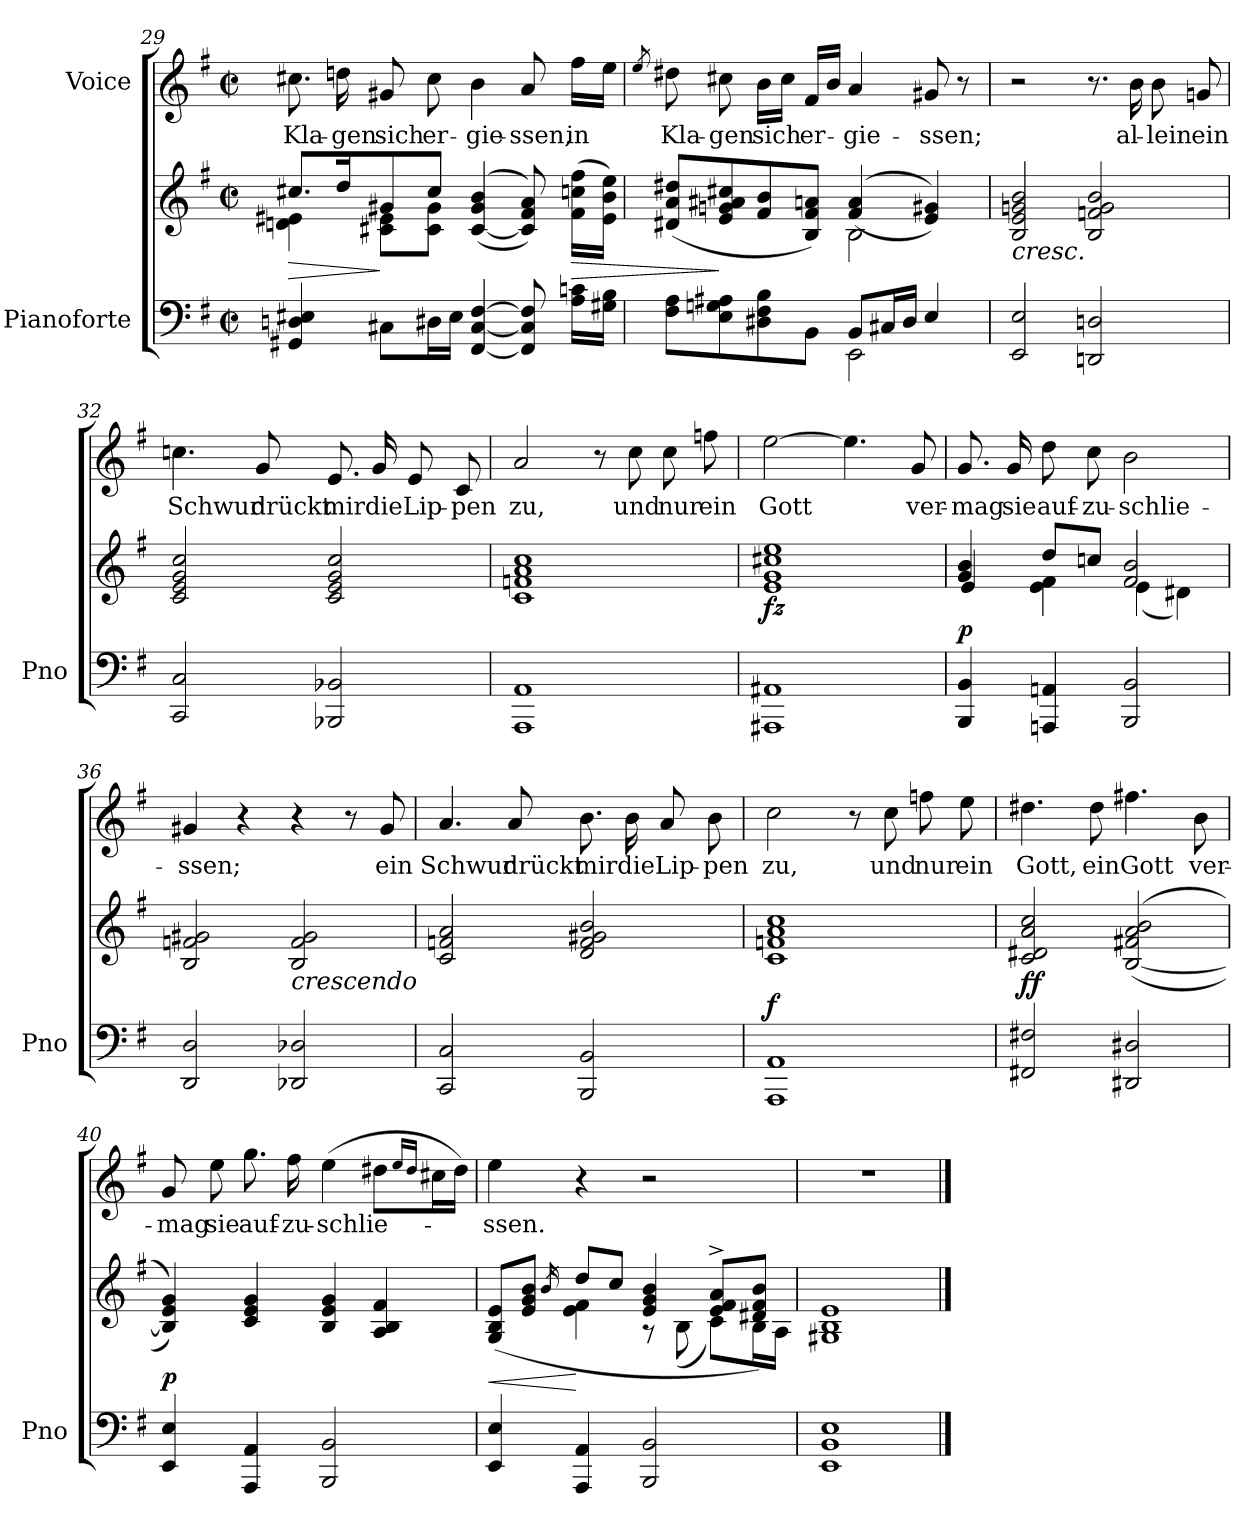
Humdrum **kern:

**kern	**kern	**dynam	**kern	**text
*part2	*part2	*part2	*part1	*part1
*staff3	*staff2	*staff2/3	*staff1	*staff1
*I"Pianoforte	*	*	*I"Voice	*
*I'Pno	*	*	*	*
*clefF4	*clefG2	*	*clefG2	*
*k[f#]	*k[f#]	*	*k[f#]	*
*G:	*G:	*	*G:	*
*M2/2	*M2/2	*	*M2/2	*
*met(c|)	*met(c|)	*	*met(c|)	*
=29	=29	=29	=29	=29
!	!	!LO:HP:b	!	!LO:LY:b
*	*^	*	*	*
4GG#X/ 4Dn/ 4E#X/	8.cc#X/L	4dn\ 4e#X\	>	8.cc#X\	Kla-
!	!	!	!	!	!LO:LY:b
.	16dd/K	.	.	16ddn\	-gen
!	!	!	!	!	!LO:LY:b
8C#X\L	8g#X/	8c#X\ 8e#\L	]	8g#X/	sich
!	!	!	!	!	!LO:LY:b
16D#X\L	8cc#/J	8c#\ 8g#\J	.	8cc#\	er-
16E#\JJ	.	.	.	.	.
!	!	!	!	!	!LO:LY:b
[4FF#/ [4C#/ [4F#/	((<[<4c#/ 4g#/ 4b/	4ryy	.	4b\	-gie-
!	!	!	!	!	!LO:LY:b
8FF#/] 8C#/] 8F#/]	8c#/] 8f#/ 8a/))	4ryy	.	8a/	-ssen,
!	!	!	!LO:HP:b	!	!LO:LY:b
16A\ 16cn\LL	(>16f#\ 16ccn\ 16ff#\LL	.	>	16ff#\LL	in
16G#X\ 16B\JJ	16e#\ 16b\ 16ee\JJ)	.	.	16ee\JJ	.
=30	=30	=30	=30	=30	=30
.	.	.	.	8qee/	.
*^	*	*	*	*	*
!	!	!	!	!	!	!LO:LY:b
8F#\ 8A\L	2ryy	(<8d#X/ 8a/ 8dd#X/L	2ryy	.	8dd#X\	Kla-
!	!	!	!	!	!	!LO:LY:b
8E\ 8Gn\ 8A#X\	.	8e/ 8gn/ 8a#X/ 8cc#X/	.	]	8cc#X\	-gen
!	!	!	!	!	!	!LO:LY:b
8D#X\ 8F#\ 8B\	.	8f#/ 8b/	.	.	16b\LL	sich
.	.	.	.	.	16cc#\JJ	.
!	!	!	!	!	!	!LO:LY:b
8BB\J	.	8B/ 8f#/ 8an/J)	.	.	16f#/LL	er-
.	.	.	.	.	16b/JJ	.
!	!	!	!	!	!	!LO:LY:b
8BB/L	2EE\	(>(>4f#/ 4a/	2B\	.	4a/	-gie-
16C#X/L	.	.	.	.	.	.
16D#/JJ	.	.	.	.	.	.
!	!	!	!	!	!	!LO:LY:b
4E/	.	4e/ 4g#X/))	.	.	8g#X/	-ssen;
.	.	.	.	.	8r	.
*v	*v	*	*	*	*	*
*	*v	*v	*	*	*
!!LO:LB:g=z
=31	=31	=31	=31	=31
!	!LO:TX:b:i:t=cresc.	!	!	!
2EE/ 2E/	2B/ 2e/ 2gn/ 2b/	.	2r	.
2DDn/ 2Dn/	2B/ 2fn/ 2g/ 2b/	.	8.r	.
!	!	!	!	!LO:LY:b
.	.	.	16b\	al-
!	!	!	!	!LO:LY:b
.	.	.	8b\	-lein
!	!	!	!	!LO:LY:b
.	.	.	8gn/	ein
=32	=32	=32	=32	=32
!	!	!	!	!LO:LY:b
2CC/ 2C/	2c/ 2e/ 2g/ 2cc/	.	4.ccn\	Schwur
!	!	!	!	!LO:LY:b
.	.	.	8g/	drückt
!	!	!	!	!LO:LY:b
2BBB-X/ 2BB-X/	2c/ 2e/ 2g/ 2cc/	.	8.e/	mir
!	!	!	!	!LO:LY:b
.	.	.	16g/	die
!	!	!	!	!LO:LY:b
.	.	.	8e/	Lip-
!	!	!	!	!LO:LY:b
.	.	.	8c/	-pen
=33	=33	=33	=33	=33
!	!	!	!	!LO:LY:b
1AAA 1AA	1c 1fn 1a 1cc	.	2a/	zu,
.	.	.	8r	.
!	!	!	!	!LO:LY:b
.	.	.	8cc\	und
!	!	!	!	!LO:LY:b
.	.	.	8cc\	nur
!	!	!	!	!LO:LY:b
.	.	.	8ffn\	ein
=34	=34	=34	=34	=34
!	!	!LO:DY:b	!	!LO:LY:b
1AAA#X 1AA#X	1e 1g 1cc#X 1ee	fz	[2ee\	Gott
.	.	.	4.ee\]	.
!	!	!	!	!LO:LY:b
.	.	.	8g/	ver-
!!LO:LB:g=z
=35	=35	=35	=35	=35
*	*^	*	*	*
!	!	!	!LO:DY:a=2	!	!LO:LY:b
4BBB/ 4BB/	4g/ 4b/	4e/	p	8.g/	-mag
!	!	!	!	!	!LO:LY:b
.	.	.	.	16g/	sie
!	!	!	!	!	!LO:LY:b
4AAAn/ 4AAn/	8dd/L	4e\ 4f#\	.	8dd\	auf-
!	!	!	!	!	!LO:LY:b
.	8ccn/J	.	.	8cc\	-zu-
!	!	!	!	!	!LO:LY:b
2BBB/ 2BB/	2f#/ 2b/	(4e\	.	2b\	-schlie-
.	.	4d#X\)	.	.	.
=36	=36	=36	=36	=36	=36
!	!	!	!	!	!LO:LY:b
*	*v	*v	*	*	*
2DD/ 2D/	2B/ 2fn/ 2g#X/	.	4g#X/	-ssen;
.	.	.	4r	.
!	!LO:TX:b:i:t=crescendo	!	!	!
2DD-X/ 2D-X/	2B/ 2f/ 2g#/	.	4r	.
.	.	.	8r	.
!	!	!	!	!LO:LY:b
.	.	.	8g#/	ein
=37	=37	=37	=37	=37
!	!	!	!	!LO:LY:b
2CC/ 2C/	2c/ 2fn/ 2a/	.	4.a/	Schwur
!	!	!	!	!LO:LY:b
.	.	.	8a/	drückt
!	!	!	!	!LO:LY:b
2BBB/ 2BB/	2d/ 2f/ 2g#X/ 2b/	.	8.b\	mir
!	!	!	!	!LO:LY:b
.	.	.	16b\	die
!	!	!	!	!LO:LY:b
.	.	.	8a/	Lip-
!	!	!	!	!LO:LY:b
.	.	.	8b\	-pen
=38	=38	=38	=38	=38
!	!	!LO:DY:a=2	!	!LO:LY:b
1AAA 1AA	1c 1fn 1a 1cc	f	2cc\	zu,
.	.	.	8r	.
!	!	!	!	!LO:LY:b
.	.	.	8cc\	und
!	!	!	!	!LO:LY:b
.	.	.	8ffn\	nur
!	!	!	!	!LO:LY:b
.	.	.	8ee\	ein
!!LO:LB:g=z
=39	=39	=39	=39	=39
!	!	!LO:DY:a=2	!	!LO:LY:b
2FF#X/ 2F#X/	2c/ 2d#X/ 2a/ 2cc/	ff	4.dd#X\	Gott,
!	!	!	!	!LO:LY:b
.	.	.	8dd#\	ein
!	!	!LO:DY:a=2	!	!LO:LY:b
!	!	!LO:DY:n=1:a=2	!	!
2DD#X/ 2D#X/	(<([2B/ 2f#X/ 2a/ 2b/	ff other-dynamics	4.ff#X\	Gott
!	!	!	!	!LO:LY:b
.	.	.	8b\	ver-
=40	=40	=40	=40	=40
!	!	!LO:DY:a=2	!	!LO:LY:b
4EE/ 4E/	4B/] 4e/ 4g/))	p	8g/	-mag
!	!	!	!	!LO:LY:b
.	.	.	8ee\	sie
!	!	!	!	!LO:LY:b
4AAA/ 4AA/	4c/ 4e/ 4g/	.	8.gg\	auf-
!	!	!	!	!LO:LY:b
.	.	.	16ff#\	-zu-
!	!	!	!	!LO:LY:b
2BBB/ 2BB/	4B/ 4e/ 4g/	.	(4ee\	-schlie-
.	4A/ 4B/ 4f#/	.	8dd#X\L	.
.	.	.	16qee/LL	.
.	.	.	16qdd#/JJ	.
.	.	.	16cc#X\L	.
.	.	.	16dd#\JJ)	.
=41	=41	=41	=41	=41
!	!	!LO:HP:b	!	!LO:LY:b
*	*^	*	*	*
4EE/ 4E/	(8G/ 8B/ 8e/L	4ryy	<	4ee\	-ssen.
.	8e/ 8g/ 8b/J	.	.	.	.
.	16qb/	.	.	.	.
4AAA/ 4AA/	8dd/L	4e\ 4f#\	[	4r	.
.	8cc/J	.	.	.	.
2BBB/ 2BB/	4e/ 4g/ 4b/	8r	.	2r	.
.	.	(8B\	.	.	.
.	8e/^< 8f#/^< 8a/^<L	8c\L)	.	.	.
.	8d#X/ 8f#/ 8b/J)	16B\L	.	.	.
.	.	16A\JJ	.	.	.
*	*v	*v	*	*	*
=42	=42	=42	=42	=42
1EE 1BB 1E	1G#X 1B 1e	.	1r	.
==	==	==	==	==
*-	*-	*-	*-	*-
